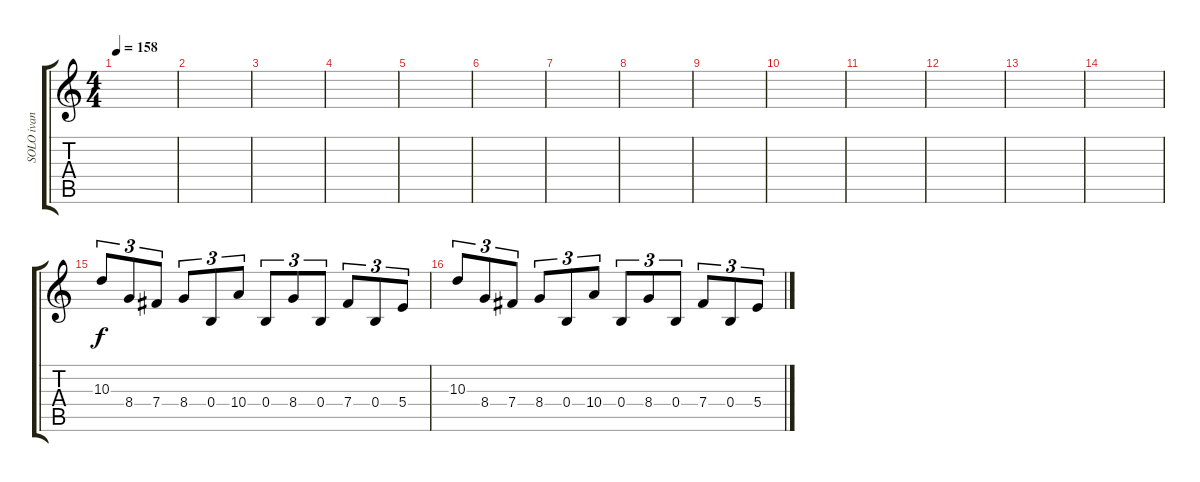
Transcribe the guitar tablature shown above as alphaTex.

\track ("SOLO ivan" "SOLO ivan") {instrument overdrivenguitar}
\staff {score tabs}
\tuning (Db4 Ab3 E3 B2 Gb2 B1) {hide}
\ts (4 4)
\tempo 158
\clef g2
\ks c
|
|
|
|
|
|
|
|
|
|
|
|
|
|
10.3.8{tu (3 2)} 8.4.8{tu (3 2)} 7.4.8{tu (3 2)} 8.4.8{tu (3 2)} 0.4.8{tu (3 2)} 10.4.8{tu (3 2)} 0.4.8{tu (3 2)} 8.4.8{tu (3 2)} 0.4.8{tu (3 2)} 7.4.8{tu (3 2)} 0.4.8{tu (3 2)} 5.4.8{tu (3 2)} |
10.3.8{tu (3 2)} 8.4.8{tu (3 2)} 7.4.8{tu (3 2)} 8.4.8{tu (3 2)} 0.4.8{tu (3 2)} 10.4.8{tu (3 2)} 0.4.8{tu (3 2)} 8.4.8{tu (3 2)} 0.4.8{tu (3 2)} 7.4.8{tu (3 2)} 0.4.8{tu (3 2)} 5.4.8{tu (3 2)}
